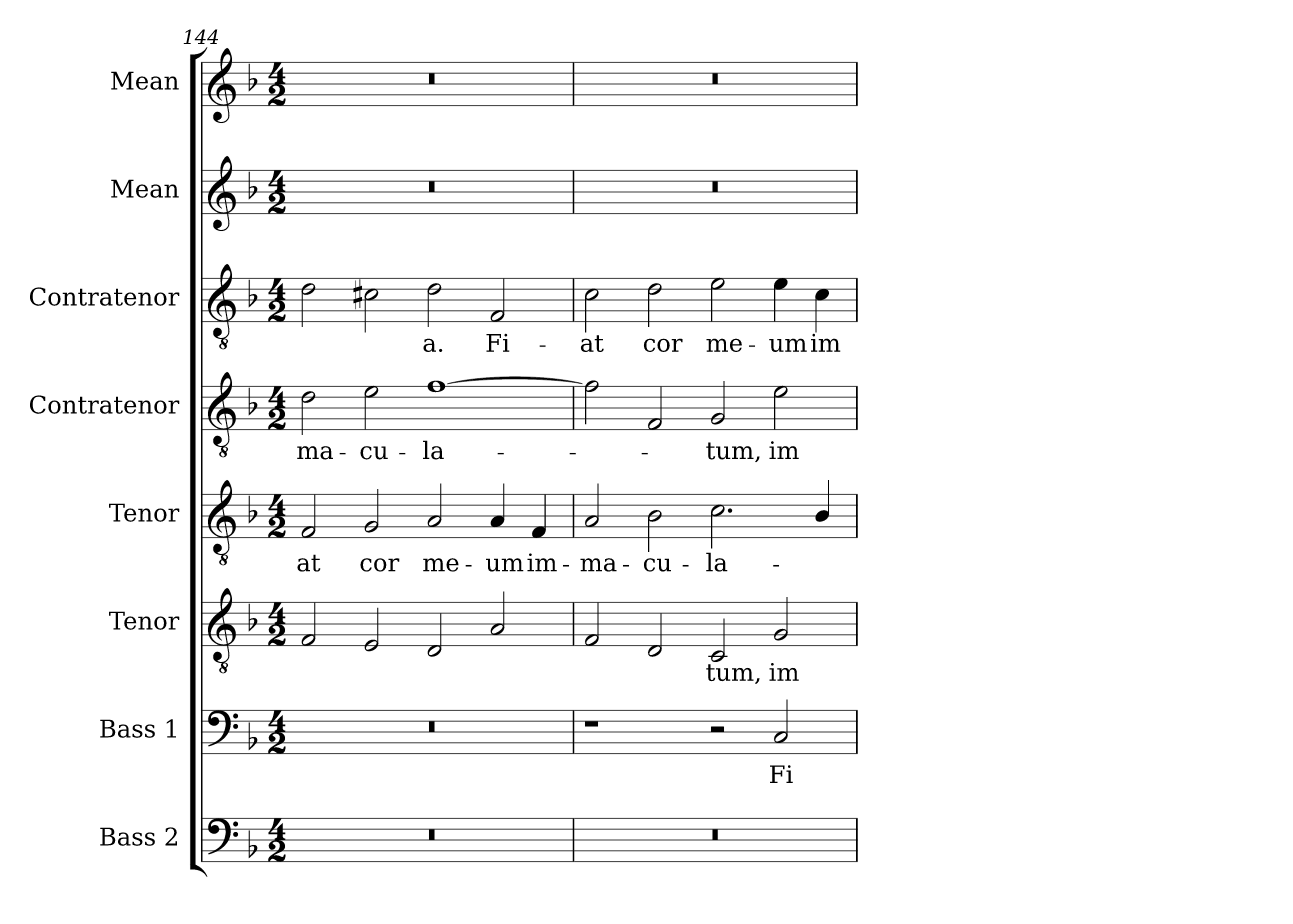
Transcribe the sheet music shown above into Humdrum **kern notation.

**kern	**kern	**text	**kern	**text	**kern	**text	**kern	**text	**kern	**text	**kern	**kern
*part8	*part7	*part7	*part6	*part6	*part5	*part5	*part4	*part4	*part3	*part3	*part2	*part1
*staff8	*staff7	*staff7	*staff6	*staff6	*staff5	*staff5	*staff4	*staff4	*staff3	*staff3	*staff2	*staff1
*I"Bass 2	*I"Bass 1	*	*I"Tenor	*	*I"Tenor	*	*I"Contratenor	*	*I"Contratenor	*	*I"Mean	*I"Mean
*I'B2.	*I'B1.	*	*I'T.	*	*I'T.	*	*I'Ct.	*	*I'Ct.	*	*I'M.	*I'M.
*clefF4	*clefF4	*	*clefGv2	*	*clefGv2	*	*clefGv2	*	*clefGv2	*	*clefG2	*clefG2
*	*	*	*ITrd7c12	*	*ITrd7c12	*	*ITrd7c12	*	*ITrd7c12	*	*	*
*k[b-]	*k[b-]	*	*k[b-]	*	*k[b-]	*	*k[b-]	*	*k[b-]	*	*k[b-]	*k[b-]
*F:	*F:	*	*F:	*	*F:	*	*F:	*	*F:	*	*F:	*F:
*M4/2	*M4/2	*	*M4/2	*	*M4/2	*	*M4/2	*	*M4/2	*	*M4/2	*M4/2
=144	=144	=144	=144	=144	=144	=144	=144	=144	=144	=144	=144	=144
!LO:N:vis=1	!LO:N:vis=1	!	!	!	!	!	!	!	!	!	!	!
!	!	!	!	!	!	!LO:LY:b:color=#000000	!	!	!	!	!	!
!	!	!	!	!	!	!	!	!LO:LY:b:color=#000000	!	!	!LO:N:vis=1	!LO:N:vis=1
0r	0r	.	2FFi/	.	2FFi/	-at	2Di\	-ma-	2Di\	.	0r	0r
!	!	!	!	!	!	!LO:LY:b:color=#000000	!	!	!	!	!	!
!	!	!	!	!	!	!	!	!LO:LY:b:color=#000000	!	!	!	!
.	.	.	2EEi/	.	2GGi/	cor	2Ei\	-cu-	2C#Xi\	.	.	.
!	!	!	!	!	!	!LO:LY:b:color=#000000	!	!	!	!	!	!
!	!	!	!	!	!	!	!	!LO:LY:b:color=#000000	!	!	!	!
!	!	!	!	!	!	!	!	!	!	!LO:LY:b:color=#000000	!	!
.	.	.	2DDi/	.	2AAi/	me-	[1Fi	-la-	2Di\	-a.	.	.
!	!	!	!	!	!	!LO:LY:b:color=#000000	!	!	!	!	!	!
!	!	!	!	!	!	!	!	!	!	!LO:LY:b:color=#000000	!	!
.	.	.	2AAi/	.	4AAi/	-um	.	.	2FFi/	Fi-	.	.
!	!	!	!	!	!	!LO:LY:b:color=#000000	!	!	!	!	!	!
.	.	.	.	.	4FFi/	im-	.	.	.	.	.	.
!!LO:LB:g=z
=145	=145	=145	=145	=145	=145	=145	=145	=145	=145	=145	=145	=145
!LO:N:vis=1	!	!	!	!	!	!	!	!	!	!	!	!
!	!	!	!	!	!	!LO:LY:b:color=#000000	!	!	!	!	!	!
!	!	!	!	!	!	!	!	!	!	!LO:LY:b:color=#000000	!LO:N:vis=1	!LO:N:vis=1
0r	1r	.	2FFi/	.	2AAi/	-ma-	2Fi\]	.	2Ci\	-at	0r	0r
!	!	!	!	!	!	!LO:LY:b:color=#000000	!	!	!	!	!	!
!	!	!	!	!	!	!	!	!	!	!LO:LY:b:color=#000000	!	!
.	.	.	2DDi/	.	2BB-i\	-cu-	2FFi/	.	2Di\	cor	.	.
!	!	!	!	!LO:LY:b:color=#000000	!	!	!	!	!	!	!	!
!	!	!	!	!	!	!LO:LY:b:color=#000000	!	!	!	!	!	!
!	!	!	!	!	!	!	!	!LO:LY:b:color=#000000	!	!	!	!
!	!	!	!	!	!	!	!	!	!	!LO:LY:b:color=#000000	!	!
.	2r	.	2CCi/	-tum,	2.Ci\	-la-	2GGi/	-tum,	2Ei\	me-	.	.
!	!	!LO:LY:b:color=#000000	!	!	!	!	!	!	!	!	!	!
!	!	!	!	!LO:LY:b:color=#000000	!	!	!	!	!	!	!	!
!	!	!	!	!	!	!	!	!LO:LY:b:color=#000000	!	!	!	!
!	!	!	!	!	!	!	!	!	!	!LO:LY:b:color=#000000	!	!
.	2Ci/	Fi-	2GGi/	im-	.	.	2Ei\	im-	4Ei\	-um	.	.
!	!	!	!	!	!	!	!	!	!	!LO:LY:b:color=#000000	!	!
.	.	.	.	.	4BB-i/	.	.	.	4Ci\	im-	.	.
=	=	=	=	=	=	=	=	=	=	=	=	=
*-	*-	*-	*-	*-	*-	*-	*-	*-	*-	*-	*-	*-
